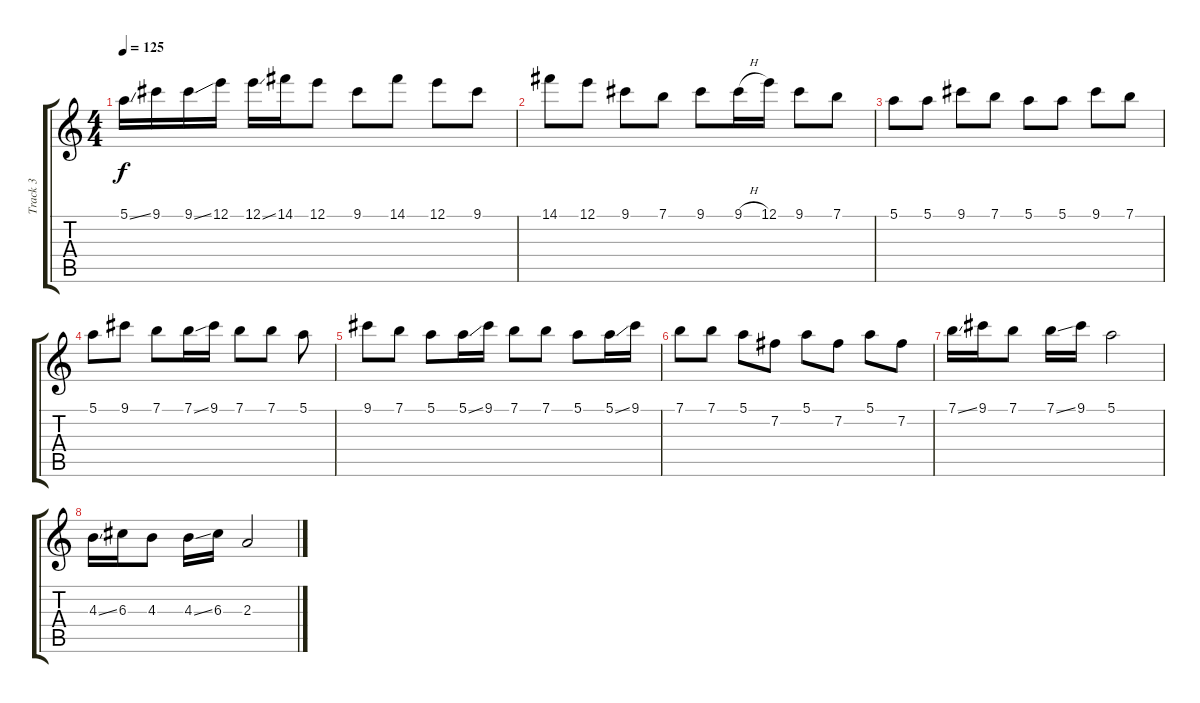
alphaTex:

\track ("Track 3" "Track 3") {instrument distortionguitar}
\staff {score tabs}
\tuning (E4 B3 G3 D3 A2 E2) {hide}
\ts (4 4)
\tempo 125
\clef g2
\ks c
5.1{ss}.16{dy f} 9.1.16 9.1{ss}.16 12.1.16 12.1{ss}.16 14.1.16 12.1.8 9.1.8 14.1.8 12.1.8 9.1.8 |
14.1.8 12.1.8 9.1.8 7.1.8 9.1.8 9.1{h}.16 12.1.16 9.1.8 7.1.8 |
5.1.8 5.1.8 9.1.8 7.1.8 5.1.8 5.1.8 9.1.8 7.1.8 |
5.1.8 9.1.8 7.1.8 7.1{ss}.16 9.1.16 7.1.8 7.1.8 5.1.8 |
9.1.8 7.1.8 5.1.8 5.1{ss}.16 9.1.16 7.1.8 7.1.8 5.1.8 5.1{ss}.16 9.1.16 |
7.1.8 7.1.8 5.1.8 7.2.8 5.1.8 7.2.8 5.1.8 7.2.8 |
7.1{ss}.16 9.1.16 7.1.8 7.1{ss}.16 9.1.16 5.1.2 |
4.3{ss}.16 6.3.16 4.3.8 4.3{ss}.16 6.3.16 2.3.2
